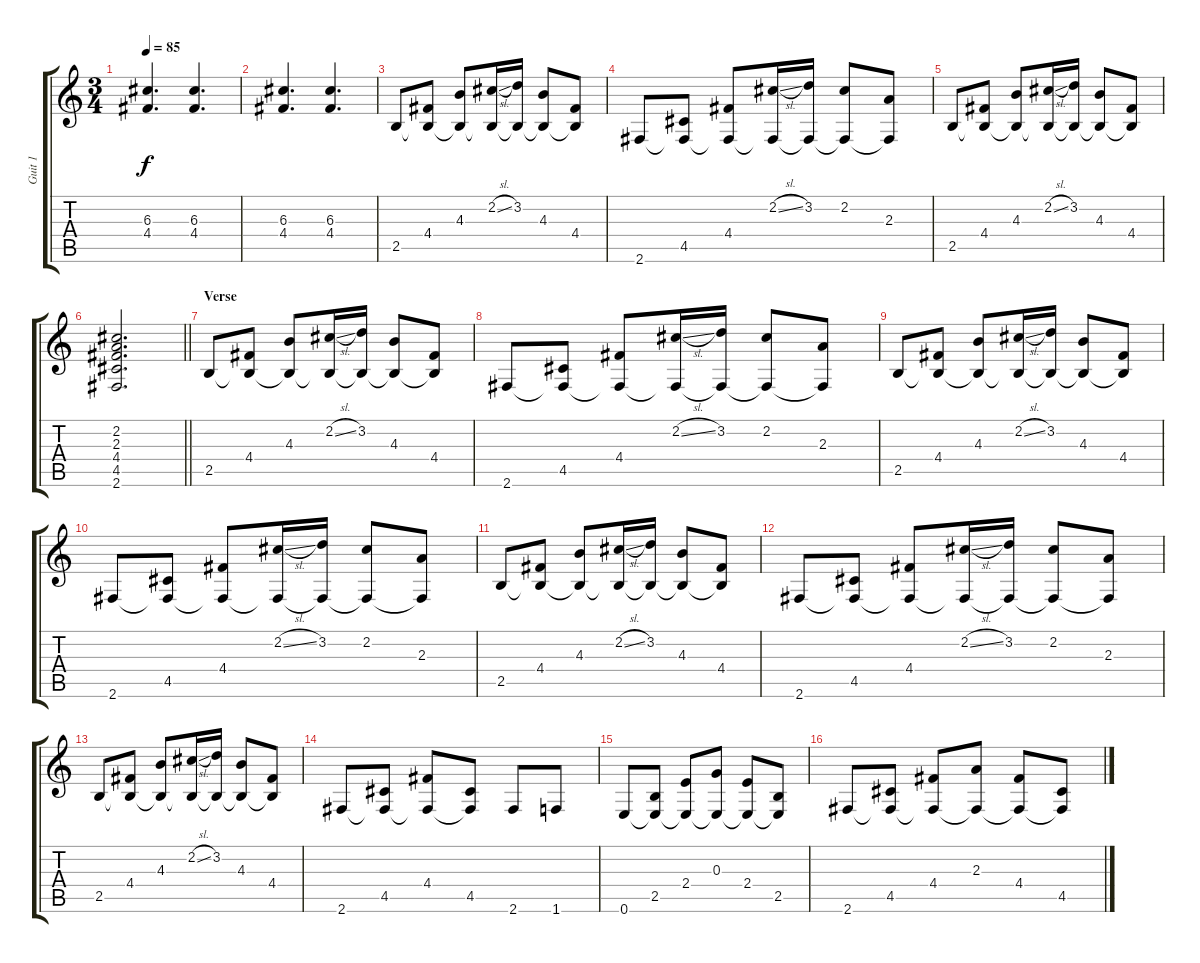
\track ("Guit 1" "Guit 1") {instrument acousticguitarsteel}
\staff {score tabs}
\tuning (E4 B3 G3 D3 A2 E2) {hide}
\ts (3 4)
\tempo 85
\clef g2
\ks c
(6.3 4.4).4{d dy f} (6.3 4.4).4{d} |
(6.3 4.4).4{d} (6.3 4.4).4{d} |
2.5.8 (4.4 2.5{t}).8 (4.3 2.5{t}).8 (2.2{sl} 2.5{t}).16 (3.2 2.5{t}).16 (4.3 2.5{t}).8 (4.4 2.5{t}).8 |
2.6.8 (4.5 2.6{t}).8 (4.4 2.6{t}).8 (2.2{sl} 2.6{t}).16 (3.2 2.6{t}).16 (2.2 2.6{t}).8 (2.3 2.6{t}).8 |
2.5.8 (4.4 2.5{t}).8 (4.3 2.5{t}).8 (2.2{sl} 2.5{t}).16 (3.2 2.5{t}).16 (4.3 2.5{t}).8 (4.4 2.5{t}).8 |
\barLineRight lightlight
(2.2 2.3 4.4 4.5 2.6).2{d} |
\section ("" "Verse")
2.5.8 (4.4 2.5{t}).8 (4.3 2.5{t}).8 (2.2{sl} 2.5{t}).16 (3.2 2.5{t}).16 (4.3 2.5{t}).8 (4.4 2.5{t}).8 |
2.6.8 (4.5 2.6{t}).8 (4.4 2.6{t}).8 (2.2{sl} 2.6{t}).16 (3.2 2.6{t}).16 (2.2 2.6{t}).8 (2.3 2.6{t}).8 |
2.5.8 (4.4 2.5{t}).8 (4.3 2.5{t}).8 (2.2{sl} 2.5{t}).16 (3.2 2.5{t}).16 (4.3 2.5{t}).8 (4.4 2.5{t}).8 |
2.6.8 (4.5 2.6{t}).8 (4.4 2.6{t}).8 (2.2{sl} 2.6{t}).16 (3.2 2.6{t}).16 (2.2 2.6{t}).8 (2.3 2.6{t}).8 |
2.5.8 (4.4 2.5{t}).8 (4.3 2.5{t}).8 (2.2{sl} 2.5{t}).16 (3.2 2.5{t}).16 (4.3 2.5{t}).8 (4.4 2.5{t}).8 |
2.6.8 (4.5 2.6{t}).8 (4.4 2.6{t}).8 (2.2{sl} 2.6{t}).16 (3.2 2.6{t}).16 (2.2 2.6{t}).8 (2.3 2.6{t}).8 |
2.5.8 (4.4 2.5{t}).8 (4.3 2.5{t}).8 (2.2{sl} 2.5{t}).16 (3.2 2.5{t}).16 (4.3 2.5{t}).8 (4.4 2.5{t}).8 |
2.6.8 (4.5 2.6{t}).8 (4.4 2.6{t}).8 (4.5 2.6{t}).8 2.6.8 1.6.8 |
0.6.8 (2.5 0.6{t}).8 (2.4 0.6{t}).8 (0.3 0.6{t}).8 (2.4 0.6{t}).8 (2.5 0.6{t}).8 |
2.6.8 (4.5 2.6{t}).8 (4.4 2.6{t}).8 (2.3 2.6{t}).8 (4.4 2.6{t}).8 (4.5 2.6{t}).8
